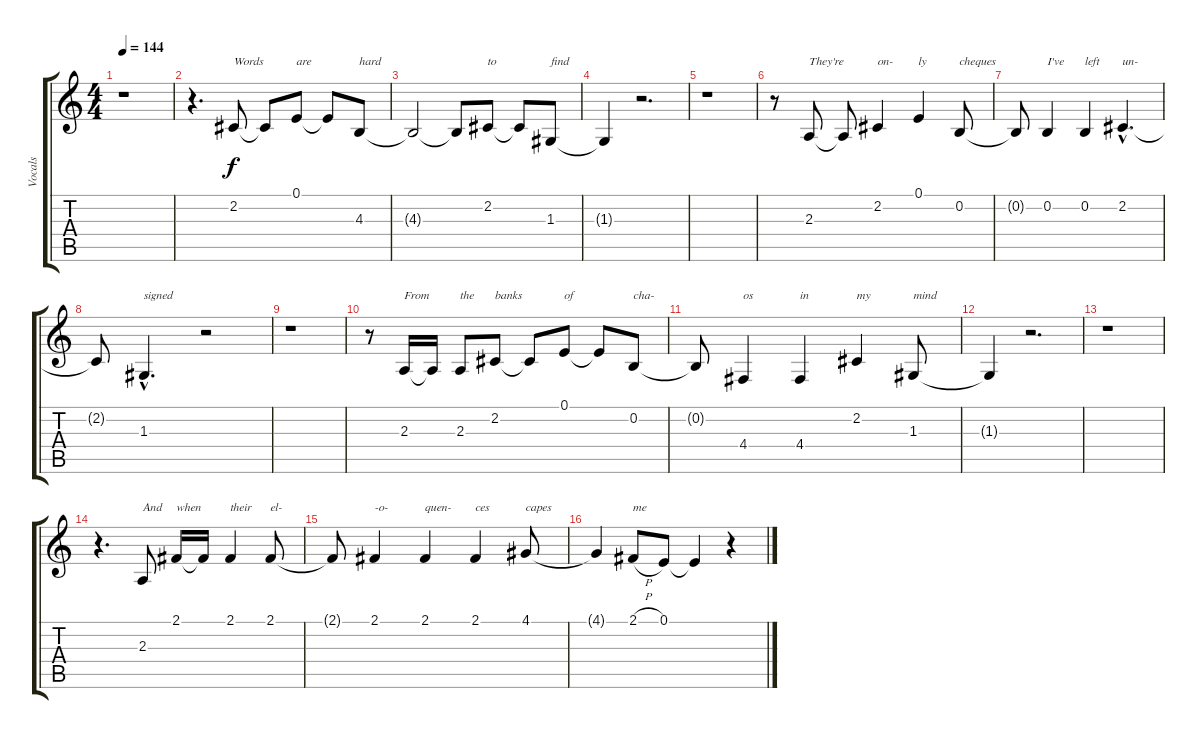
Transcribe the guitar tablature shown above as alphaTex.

\track ("Vocals" "Vocals") {instrument clarinet}
\staff {score tabs}
\tuning (E4 B3 G3 D3 A2 E2) {hide}
\ts (4 4)
\tempo 144
\clef g2
\ks c
r.1{dy f} |
r.4{d} 2.2.8{txt "Words"} 2.2{t}.8 0.1.8{txt "are"} 0.1{t}.8 4.3.8{txt "hard"} |
4.3{t}.2 4.3{t}.8 2.2.8{txt "to"} 2.2{t}.8 1.3.8{txt "find"} |
1.3{t}.4 r.2{d} |
r.1 |
r.8 2.3.8{txt "They're"} 2.3{t}.8 2.2.4{txt "on-"} 0.1.4{txt "ly"} 0.2.8{txt "cheques"} |
0.2{t}.8 0.2.4{txt "I've"} 0.2.4{txt "left"} 2.2{hac}.4{d txt "un-"} |
2.2{t}.8 1.3{hac}.4{d txt "signed"} r.2 |
r.1 |
r.8 2.3.16{txt "From"} 2.3{t}.16 2.3.8{txt "the"} 2.2.8{txt "banks"} 2.2{t}.8 0.1.8{txt "of"} 0.1{t}.8 0.2.8{txt "cha-"} |
0.2{t}.8 4.4.4{txt "os"} 4.4.4{txt "in"} 2.2.4{txt "my"} 1.3.8{txt "mind"} |
1.3{t}.4 r.2{d} |
r.1 |
r.4{d} 2.3.8{txt "And"} 2.1.16{txt "when"} 2.1{t}.16 2.1.4{txt "their"} 2.1.8{txt "el-"} |
2.1{t}.8 2.1.4{txt "-o-"} 2.1.4{txt "quen-"} 2.1.4{txt "ces"} 4.1.8{txt "capes"} |
4.1{t}.4 2.1{h}.8{txt "me"} 0.1.8 0.1{t}.4 r.4
